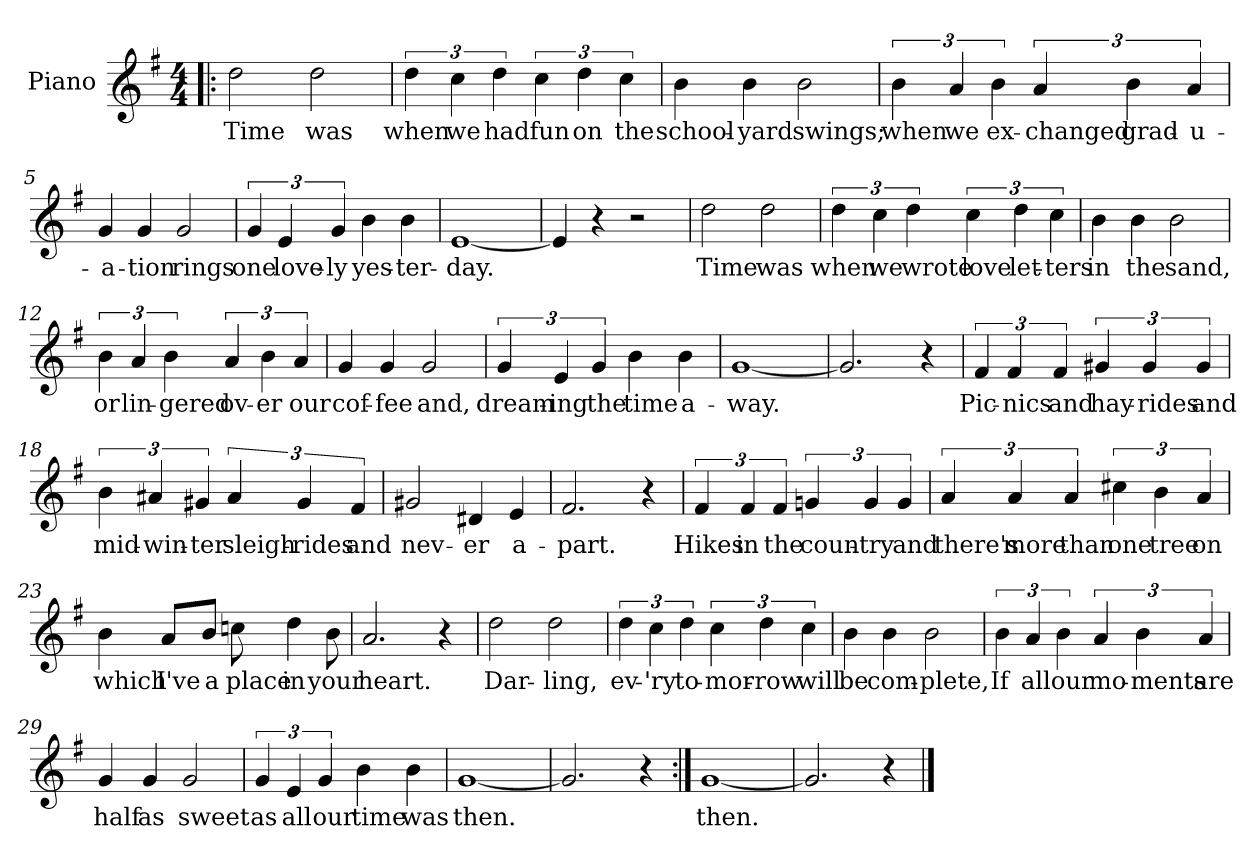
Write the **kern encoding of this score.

**kern	**text
*part1	*part1
*staff1	*staff1
*I"Piano	*
*I'Pno.	*
*clefG2	*
*k[f#]	*
*G:	*
*M4/4	*
=1!|:	=1!|:
2dd\	Time
2dd\	was
=2	=2
6dd\	when
6cc\	we
6dd\	had
6cc\	fun
6dd\	on
6cc\	the
=3	=3
4b\	school-
4b\	-yard
2b\	swings;
=4	=4
6b\	when
6a/	we
6b\	ex-
6a/	-changed
6b\	grad-
6a/	-u-
!!LO:LB:g=z
=5	=5
4g/	-a-
4g/	-tion
2g/	rings
=6	=6
6g/	one
6e/	love-
6g/	-ly
4b\	yes-
4b\	-ter-
=7	=7
[1e	-day.
=8	=8
4e/]	.
4r	.
2r	.
=9	=9
2dd\	Time
2dd\	was
!!LO:LB:g=z
=10	=10
6dd\	when
6cc\	we
6dd\	wrote
6cc\	love
6dd\	let-
6cc\	-ters
=11	=11
4b\	in
4b\	the
2b\	sand,
=12	=12
6b\	or
6a/	lin-
6b\	-gered
6a/	ov-
6b\	-er
6a/	our
=13	=13
4g/	cof-
4g/	-fee
2g/	and,
!!LO:LB:g=z
=14	=14
6g/	dream-
6e/	-ing
6g/	the
4b\	time
4b\	a-
=15	=15
[1g	-way.
=16	=16
2.g/]	.
4r	.
=17	=17
6f#/	Pic-
6f#/	-nics
6f#/	and
6g#X/	hay-
6g#/	-rides
6g#/	and
!!LO:LB:g=z
=18	=18
6b\	mid-
6a#X/	-win-
6g#X/	-ter
6a#/	sleigh-
6g#/	-rides
6f#/	and
=19	=19
2g#X/	nev-
4d#X/	-er
4e/	a-
=20	=20
2.f#/	-part.
4r	.
=21	=21
6f#/	Hikes
6f#/	in
6f#/	the
6gn/	coun-
6g/	-try
6g/	and
!!LO:LB:g=z
=22	=22
6a/	there's
6a/	more
6a/	than
6cc#X\	one
6b\	tree
6a/	on
=23	=23
4b\	which
8a/L	I've
8b/J	a
8ccn\	place
4dd\	in
8b\	your
=24	=24
2.a/	heart.
4r	.
=25	=25
2dd\	Dar-
2dd\	-ling,
!!LO:LB:g=z
=26	=26
6dd\	ev-
6cc\	-'ry
6dd\	to-
6cc\	-mor-
6dd\	-row
6cc\	will
=27	=27
4b\	be
4b\	com-
2b\	-plete,
=28	=28
6b\	If
6a/	all
6b\	our
6a/	mo-
6b\	-ments
6a/	are
=29	=29
4g/	half
4g/	as
2g/	sweet
!!LO:LB:g=z
=30	=30
6g/	as
6e/	all
6g/	our
4b\	time
4b\	was
=31	=31
[1g	then.
=32	=32
2.g/]	.
4r	.
=33:|!	=33:|!
[1g	then.
=34	=34
2.g/]	.
4r	.
==	==
*-	*-
